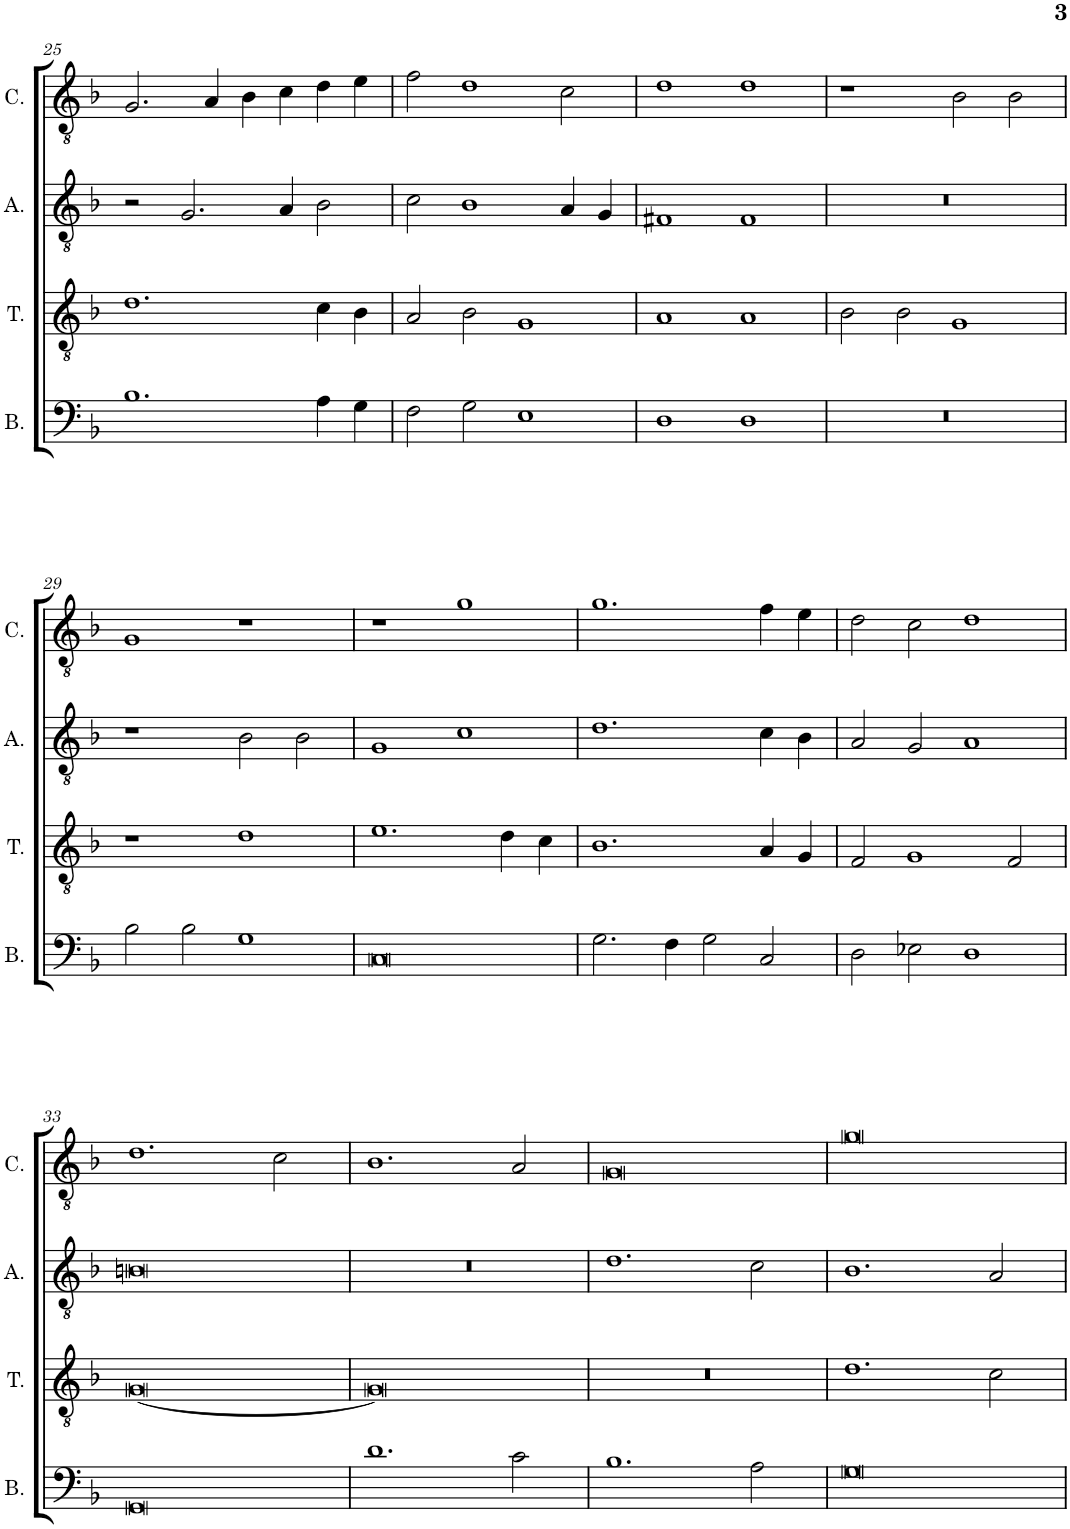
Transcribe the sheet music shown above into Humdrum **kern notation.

**kern	**kern	**kern	**kern
*part4	*part3	*part2	*part1
*staff4	*staff3	*staff2	*staff1
*I"Bassus	*I"Tenor	*I"Altus	*I"Cantus
*I'B.	*I'T.	*I'A.	*I'C.
!!LO:PB:g=z
*clefF4	*clefGv2	*clefGv2	*clefGv2
*k[b-]	*k[b-]	*k[b-]	*k[b-]
*M2/1	*M2/1	*M2/1	*M2/1
=25	=25	=25	=25
1.B-	1.d	2r	2.G/
.	.	2.G/	.
.	.	.	4A/
.	.	.	4B-\
.	.	4A/	4c\
4A\	4c\	2B-\	4d\
4G\	4B-\	.	4e\
=26	=26	=26	=26
2F\	2A/	2c\	2f\
2G\	2B-\	1B-	1d
1E	1G	.	.
.	.	4A/	2c\
.	.	4G/	.
=27	=27	=27	=27
1D	1A	1F#X	1d
1D	1A	1F#	1d
=28	=28	=28	=28
0r	2B-\	0r	1r
.	2B-\	.	.
.	1G	.	2B-\
.	.	.	2B-\
!!LO:LB:g=z
=29	=29	=29	=29
2B-\	1r	1r	1G
2B-\	.	.	.
1G	1d	2B-\	1r
.	.	2B-\	.
=30	=30	=30	=30
0C	1.e	1G	1r
.	.	1c	1g
.	4d\	.	.
.	4c\	.	.
=31	=31	=31	=31
2.G\	1.B-	1.d	1.g
4F\	.	.	.
2G\	.	.	.
2C/	4A/	4c\	4f\
.	4G/	4B-\	4e\
=32	=32	=32	=32
2D\	2F/	2A/	2d\
2E-X\	1G	2G/	2c\
1D	.	1A	1d
.	2F/	.	.
!!LO:LB:g=z
=33	=33	=33	=33
0GG	[0G	0Bn	1.d
.	.	.	2c\
=34	=34	=34	=34
1.d	0G]	0r	1.B-
2c\	.	.	2A/
=35	=35	=35	=35
1.B-	0r	1.d	0G
2A\	.	2c\	.
=36	=36	=36	=36
0G	1.d	1.B-	0g
.	2c\	2A/	.
=	=	=	=
*-	*-	*-	*-
